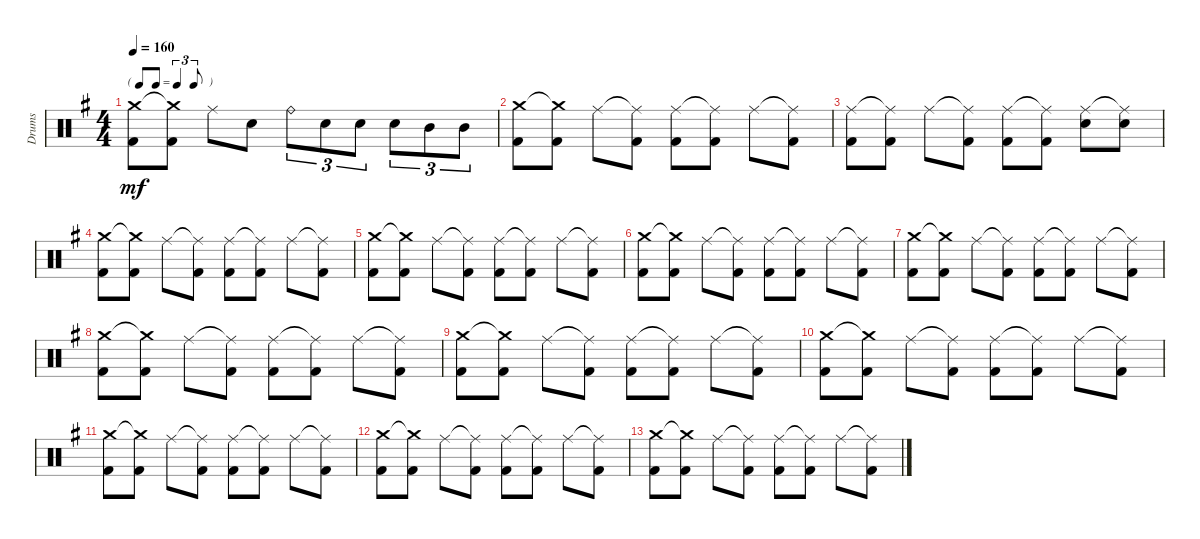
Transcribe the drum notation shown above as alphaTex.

\track ("Drums" "Drums") {instrument percussion}
\staff {score}
\articulation defaults
\ts (4 4)
\tf triplet8th
\tempo 160
\clef neutral
\ks g
("Kick (hit) 2" "Crash medium (hit)").8{dy mf} ("Kick (hit) 2" "Crash medium (hit)"{t}).8 "Ride (middle)".8 "Snare (hit) 2".8 "Ride (bell)".8{tu (3 2)} "Snare (hit) 2".8{tu (3 2)} "Snare (hit) 2".8{tu (3 2)} "Snare (hit) 2".8{tu (3 2)} "Mid Tom (hit)".8{tu (3 2)} "Mid Tom (hit)".8{tu (3 2)} |
("Kick (hit) 2" "Crash medium (hit)").8 ("Kick (hit) 2" "Crash medium (hit)"{t}).8 "Ride (middle)".8 ("Ride (middle)"{t} "Kick (hit) 2").8 ("Kick (hit) 2" "Ride (middle)").8 ("Kick (hit) 2" "Ride (middle)"{t}).8 "Ride (middle)".8 ("Ride (middle)"{t} "Kick (hit) 2").8 |
("Kick (hit) 2" "Ride (middle)").8 ("Kick (hit) 2" "Ride (middle)"{t}).8 "Ride (middle)".8 ("Ride (middle)"{t} "Kick (hit) 2").8 ("Kick (hit) 2" "Ride (middle)").8 ("Kick (hit) 2" "Ride (middle)"{t}).8 ("Ride (middle)" "Snare (hit) 2").8 ("Ride (middle)"{t} "Snare (hit) 2").8 |
("Kick (hit) 2" "Crash medium (hit)").8 ("Kick (hit) 2" "Crash medium (hit)"{t}).8 "Ride (middle)".8 ("Ride (middle)"{t} "Kick (hit) 2").8 ("Kick (hit) 2" "Ride (middle)").8 ("Kick (hit) 2" "Ride (middle)"{t}).8 "Ride (middle)".8 ("Ride (middle)"{t} "Kick (hit) 2").8 |
("Kick (hit) 2" "Crash medium (hit)").8 ("Kick (hit) 2" "Crash medium (hit)"{t}).8 "Ride (middle)".8 ("Ride (middle)"{t} "Kick (hit) 2").8 ("Kick (hit) 2" "Ride (middle)").8 ("Kick (hit) 2" "Ride (middle)"{t}).8 "Ride (middle)".8 ("Ride (middle)"{t} "Kick (hit) 2").8 |
("Kick (hit) 2" "Crash medium (hit)").8 ("Kick (hit) 2" "Crash medium (hit)"{t}).8 "Ride (middle)".8 ("Ride (middle)"{t} "Kick (hit) 2").8 ("Kick (hit) 2" "Ride (middle)").8 ("Kick (hit) 2" "Ride (middle)"{t}).8 "Ride (middle)".8 ("Ride (middle)"{t} "Kick (hit) 2").8 |
("Kick (hit) 2" "Crash medium (hit)").8 ("Kick (hit) 2" "Crash medium (hit)"{t}).8 "Ride (middle)".8 ("Ride (middle)"{t} "Kick (hit) 2").8 ("Kick (hit) 2" "Ride (middle)").8 ("Kick (hit) 2" "Ride (middle)"{t}).8 "Ride (middle)".8 ("Ride (middle)"{t} "Kick (hit) 2").8 |
("Kick (hit) 2" "Crash medium (hit)").8 ("Kick (hit) 2" "Crash medium (hit)"{t}).8 "Ride (middle)".8 ("Ride (middle)"{t} "Kick (hit) 2").8 ("Kick (hit) 2" "Ride (middle)").8 ("Kick (hit) 2" "Ride (middle)"{t}).8 "Ride (middle)".8 ("Ride (middle)"{t} "Kick (hit) 2").8 |
("Kick (hit) 2" "Crash medium (hit)").8 ("Kick (hit) 2" "Crash medium (hit)"{t}).8 "Ride (middle)".8 ("Ride (middle)"{t} "Kick (hit) 2").8 ("Kick (hit) 2" "Ride (middle)").8 ("Kick (hit) 2" "Ride (middle)"{t}).8 "Ride (middle)".8 ("Ride (middle)"{t} "Kick (hit) 2").8 |
("Kick (hit) 2" "Crash medium (hit)").8 ("Kick (hit) 2" "Crash medium (hit)"{t}).8 "Ride (middle)".8 ("Ride (middle)"{t} "Kick (hit) 2").8 ("Kick (hit) 2" "Ride (middle)").8 ("Kick (hit) 2" "Ride (middle)"{t}).8 "Ride (middle)".8 ("Ride (middle)"{t} "Kick (hit) 2").8 |
("Kick (hit) 2" "Crash medium (hit)").8 ("Kick (hit) 2" "Crash medium (hit)"{t}).8 "Ride (middle)".8 ("Ride (middle)"{t} "Kick (hit) 2").8 ("Kick (hit) 2" "Ride (middle)").8 ("Kick (hit) 2" "Ride (middle)"{t}).8 "Ride (middle)".8 ("Ride (middle)"{t} "Kick (hit) 2").8 |
("Kick (hit) 2" "Crash medium (hit)").8 ("Kick (hit) 2" "Crash medium (hit)"{t}).8 "Ride (middle)".8 ("Ride (middle)"{t} "Kick (hit) 2").8 ("Kick (hit) 2" "Ride (middle)").8 ("Kick (hit) 2" "Ride (middle)"{t}).8 "Ride (middle)".8 ("Ride (middle)"{t} "Kick (hit) 2").8 |
("Kick (hit) 2" "Crash medium (hit)").8 ("Kick (hit) 2" "Crash medium (hit)"{t}).8 "Ride (middle)".8 ("Ride (middle)"{t} "Kick (hit) 2").8 ("Kick (hit) 2" "Ride (middle)").8 ("Kick (hit) 2" "Ride (middle)"{t}).8 "Ride (middle)".8 ("Ride (middle)"{t} "Kick (hit) 2").8
